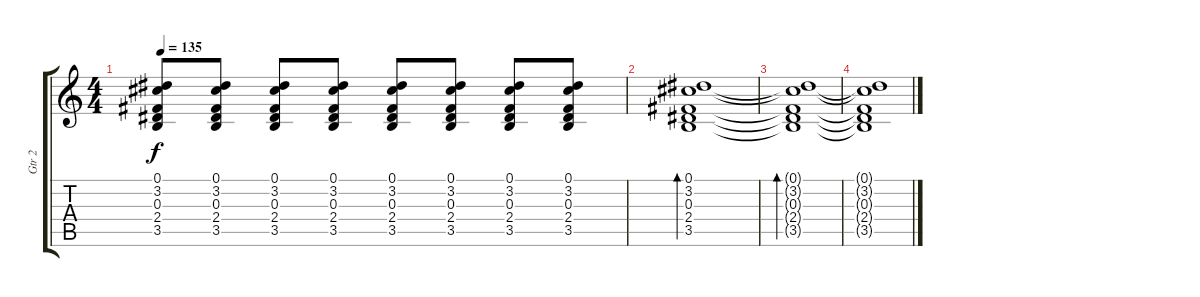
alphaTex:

\track ("Gtr 2" "Gtr 2") {instrument acousticguitarsteel}
\staff {score tabs}
\tuning (Eb4 Bb3 Gb3 Db3 Ab2 Eb2) {hide}
\ts (4 4)
\tempo 135
\clef g2
\ks c
(0.1 3.2 0.3 2.4 3.5).8{dy f} (0.1 3.2 0.3 2.4 3.5).8 (0.1 3.2 0.3 2.4 3.5).8 (0.1 3.2 0.3 2.4 3.5).8 (0.1 3.2 0.3 2.4 3.5).8 (0.1 3.2 0.3 2.4 3.5).8 (0.1 3.2 0.3 2.4 3.5).8 (0.1 3.2 0.3 2.4 3.5).8 |
(0.1 3.2 0.3 2.4 3.5).1{bd 480} |
(0.1{t} 3.2{t} 0.3{t} 2.4{t} 3.5{t}).1{bd 480} |
(0.1{t} 3.2{t} 0.3{t} 2.4{t} 3.5{t}).1
